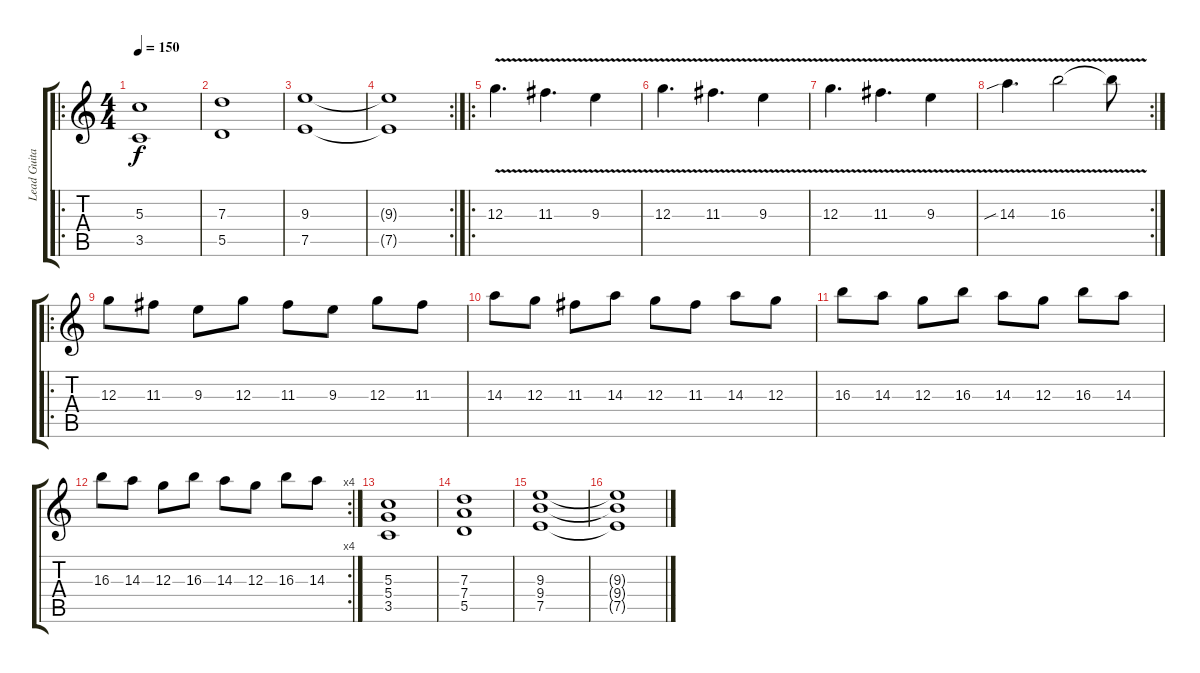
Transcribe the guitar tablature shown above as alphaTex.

\track ("Lead Guitar" "Lead Guita") {instrument distortionguitar}
\staff {score tabs}
\tuning (E4 B3 G3 D3 A2 E2) {hide}
\ro
\ts (4 4)
\tempo 150
\clef g2
\ks c
(5.3 3.5).1{dy f} |
(7.3 5.5).1 |
(9.3 7.5).1 |
\rc 2
(9.3{t} 7.5{t}).1 |
\ro
12.3{v}.4{d} 11.3{v}.4{d} 9.3{v}.4 |
12.3{v}.4{d} 11.3{v}.4{d} 9.3{v}.4 |
12.3{v}.4{d} 11.3{v}.4{d} 9.3{v}.4 |
\rc 2
14.3{v sib}.4{d} 16.3{v}.2 16.3{t}.8 |
\ro
12.3.8 11.3.8 9.3.8 12.3.8 11.3.8 9.3.8 12.3.8 11.3.8 |
14.3.8 12.3.8 11.3.8 14.3.8 12.3.8 11.3.8 14.3.8 12.3.8 |
16.3.8 14.3.8 12.3.8 16.3.8 14.3.8 12.3.8 16.3.8 14.3.8 |
\rc 4
16.3.8 14.3.8 12.3.8 16.3.8 14.3.8 12.3.8 16.3.8 14.3.8 |
(5.3 5.4 3.5).1 |
(7.3 7.4 5.5).1 |
(9.3 9.4 7.5).1 |
(9.3{t} 9.4{t} 7.5{t}).1
